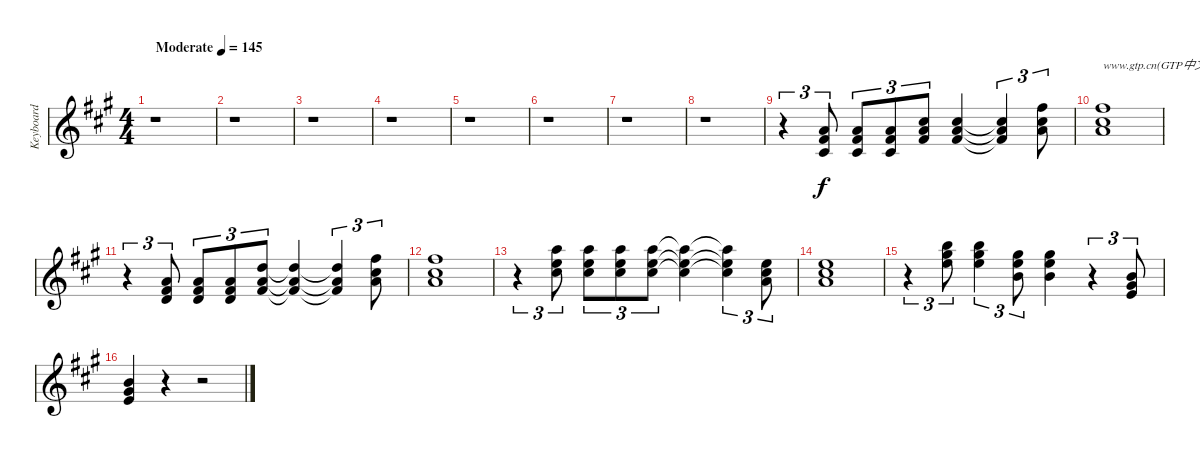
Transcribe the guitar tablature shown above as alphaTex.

\track ("Keyboard" "Keyboard") {instrument acousticgrandpiano}
\staff {score}
\tuning (E5 B4 G4 D4 A3 E3) {hide}
\ts (4 4)
\tempo (145 "Moderate")
\clef g2
\ks f#minor
r.1{dy f instrument acousticgrandpiano} |
r.1 |
r.1 |
r.1 |
r.1 |
r.1 |
r.1 |
r.1 |
r.4{tu (3 2)} (2.3 4.4 4.5).8{tu (3 2)} (2.3 4.4 4.5).8{tu (3 2)} (2.3 4.4 4.5).8{tu (3 2)} (2.2 2.3 4.4).8{tu (3 2)} (2.2 2.3 4.4).4 (2.2{t} 2.3{t} 4.4{t}).4{tu (3 2)} (2.1 2.2 2.3).8{tu (3 2)} |
(2.1 2.2 2.3).1{txt "www.gtp.cn(GTP中文网)您提供优秀的GTP"} |
r.4{tu (3 2)} (2.3 0.4 9.5).8{tu (3 2)} (2.3 0.4 9.5).8{tu (3 2)} (2.3 0.4 9.5).8{tu (3 2)} (3.2 2.3 4.4).8{tu (3 2)} (3.2{t} 2.3{t} 4.4{t}).4 (3.2{t} 2.3{t} 4.4{t}).4{tu (3 2)} (2.1 2.2 2.3).8{tu (3 2)} |
(2.1 2.2 2.3).1 |
r.4{tu (3 2)} (0.1 2.2 14.3).8{tu (3 2)} (0.1 2.2 14.3).8{tu (3 2)} (0.1 2.2 14.3).8{tu (3 2)} (0.1 2.2 14.3).8{tu (3 2)} (0.1{t} 2.2{t} 14.3{t}).4 (0.1{t} 2.2{t} 14.3{t}).4{tu (3 2)} (0.1 2.2 2.3).8{tu (3 2)} |
(0.1 2.2 2.3).1 |
r.4{tu (3 2)} (0.1 9.2 16.3).8{tu (3 2)} (0.1 9.2 16.3).4{tu (3 2)} (0.1 0.2 13.3).8{tu (3 2)} (0.1 0.2 13.3).4 r.4{tu (3 2)} (0.2 1.3 2.4).8{tu (3 2)} |
(0.2 1.3 2.4).4 r.4 r.2
